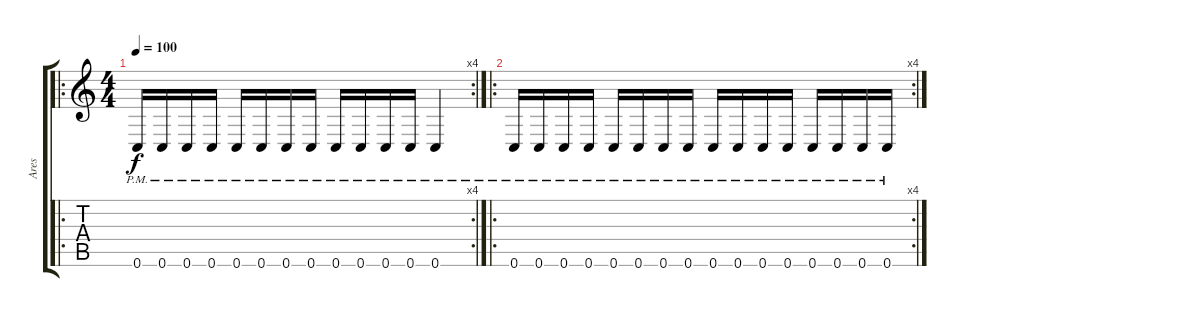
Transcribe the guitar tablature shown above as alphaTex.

\track ("Ares" "Ares") {instrument distortionguitar}
\staff {score tabs}
\tuning (D4 A3 F3 C3 G2 C2) {hide}
\ro
\rc 4
\ts (4 4)
\tempo 100
\clef g2
\ks c
0.6{pm}.16{dy f} 0.6{pm}.16 0.6{pm}.16 0.6{pm}.16 0.6{pm}.16 0.6{pm}.16 0.6{pm}.16 0.6{pm}.16 0.6{pm}.16 0.6{pm}.16 0.6{pm}.16 0.6{pm}.16 0.6{pm}.4 |
\ro
\rc 4
0.6{pm}.16 0.6{pm}.16 0.6{pm}.16 0.6{pm}.16 0.6{pm}.16 0.6{pm}.16 0.6{pm}.16 0.6{pm}.16 0.6{pm}.16 0.6{pm}.16 0.6{pm}.16 0.6{pm}.16 0.6{pm}.16 0.6{pm}.16 0.6{pm}.16 0.6{pm}.16
